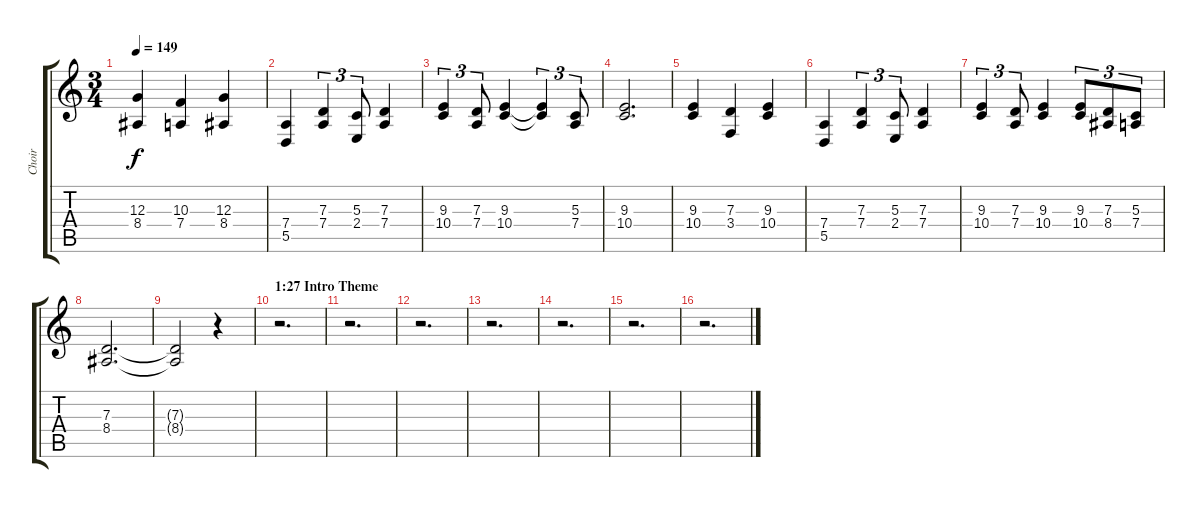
\track ("Choir" "Choir") {instrument choiraahs}
\staff {score tabs}
\tuning (E4 B3 G3 D3 A2 E2) {hide}
\ts (3 4)
\tempo 149
\clef g2
\ks c
(12.3 8.4).4{dy f} (10.3 7.4).4 (12.3 8.4).4 |
(7.4 5.5).4 (7.3 7.4).4{tu (3 2)} (5.3 2.4).8{tu (3 2)} (7.3 7.4).4 |
(9.3 10.4).4{tu (3 2)} (7.3 7.4).8{tu (3 2)} (9.3 10.4).4 (9.3{t} 10.4{t}).4{tu (3 2)} (5.3 7.4).8{tu (3 2)} |
(9.3 10.4).2{d} |
(9.3 10.4).4 (7.3 3.4).4 (9.3 10.4).4 |
(7.4 5.5).4 (7.3 7.4).4{tu (3 2)} (5.3 2.4).8{tu (3 2)} (7.3 7.4).4 |
(9.3 10.4).4{tu (3 2)} (7.3 7.4).8{tu (3 2)} (9.3 10.4).4 (9.3 10.4).8{tu (3 2)} (7.3 8.4).8{tu (3 2)} (5.3 7.4).8{tu (3 2)} |
(7.3 8.4).2{d} |
(7.3{t} 8.4{t}).2 r.4 |
\section ("" "1:27 Intro Theme")
r.2{d} |
r.2{d} |
r.2{d} |
r.2{d} |
r.2{d} |
r.2{d} |
r.2{d}
